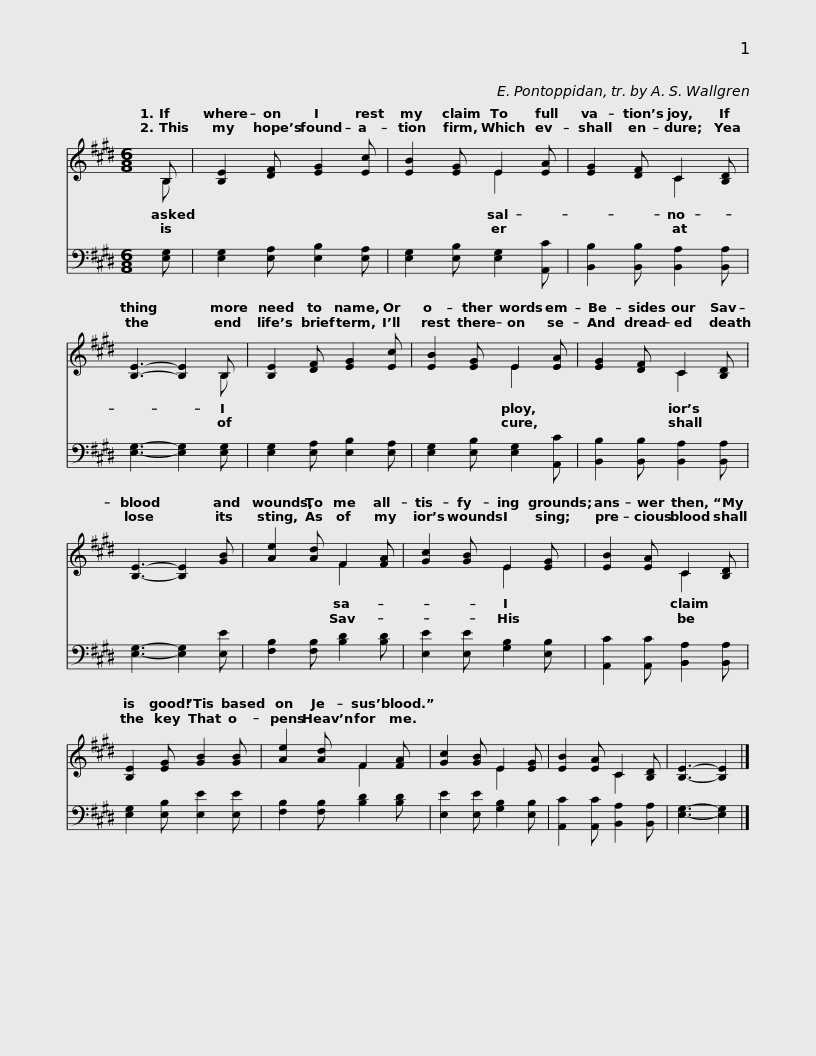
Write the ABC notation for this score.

X:1
%%score ( 1 2 ) 3
L:1/8
M:6/8
I:linebreak $
K:E
V:1 treble
V:2 treble
V:3 bass
V:1
 B, | [B,E]2 [DF] [EG]2 [Ec] | [EB]2 [EG] E2 [EA] |$ [EG]2 [DF] C2 [B,D] | [B,E]3- [B,E]2 B, | %5
 [B,E]2 [DF] [EG]2 [Ec] |$ [EB]2 [EG] E2 [EA] | [EG]2 [DF] C2 [B,D] | [B,E]3- [B,E]2 [GB] |$ [Ae]2 [Ad] F2 [FA] | %10
 [Gc]2 [GB] E2 [EG] | [EB]2 [EA] C2 [B,D] |$ [B,E]2 [EG] [GB]2 [GB] | [Ae]2 [Ad] F2 [FA] | [Gc]2 [GB] E2 [EG] | %15
 [EB]2 [EA] C2 [B,D] |$ [B,E]3- [B,E]2 |] %17
V:2
 B, | x6 | x3 E2 x |$ x3 C2 x | x5 B, | %5
 x6 |$ x3 E2 x | x3 C2 x | x6 |$ x3 F2 x | %10
 x3 E2 x | x3 C2 x |$ x6 | x3 F2 x | x3 E2 x | %15
 x3 C2 x |$ x5 |] %17
V:3
 [E,G,] | [E,G,]2 [E,A,] [E,B,]2 [E,A,] | [E,G,]2 [E,B,] [E,G,]2 [A,,C] |$ [B,,B,]2 [B,,B,] [B,,A,]2 [B,,A,] | [E,G,]3- [E,G,]2 [E,G,] | %5
 [E,G,]2 [E,A,] [E,B,]2 [E,A,] |$ [E,G,]2 [E,B,] [E,G,]2 [A,,C] | [B,,B,]2 [B,,B,] [B,,A,]2 [B,,A,] | [E,G,]3- [E,G,]2 [E,E] |$ [F,B,]2 [F,B,] [B,D]2 [B,D] | %10
 [E,E]2 [E,E] [G,B,]2 [E,B,] | [A,,C]2 [A,,C] [B,,A,]2 [B,,A,] |$ [E,G,]2 [E,B,] [E,E]2 [E,E] | [F,B,]2 [F,B,] [B,D]2 [B,D] | [E,E]2 [E,E] [G,B,]2 [E,B,] | %15
 [A,,C]2 [A,,C] [B,,A,]2 [B,,A,] |$ [E,G,]3- [E,G,]2 |] %17
